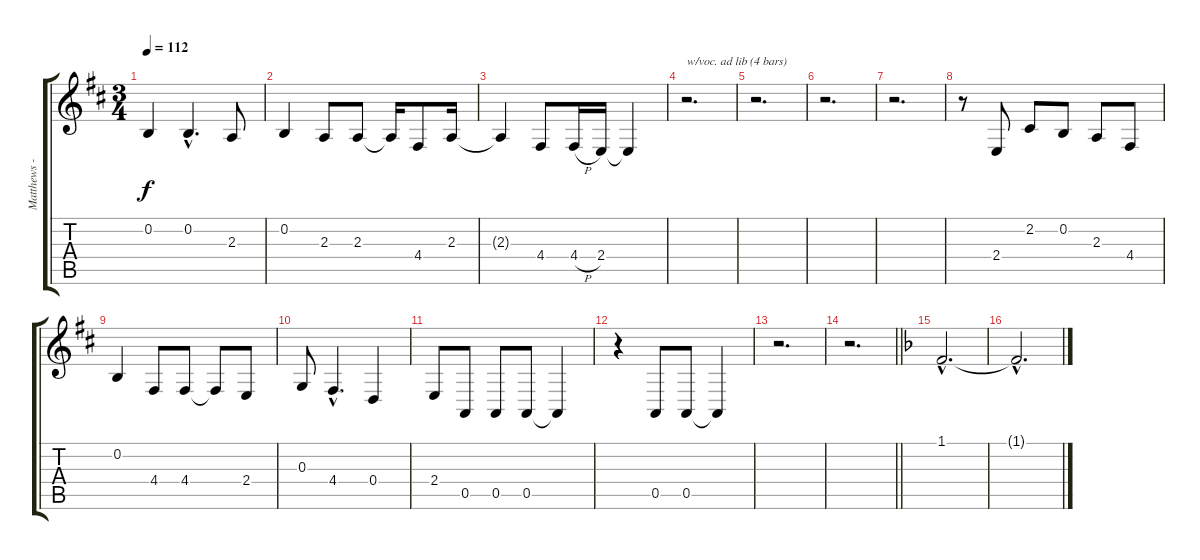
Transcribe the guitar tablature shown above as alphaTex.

\track ("Matthews - Vocals" "Matthews -") {instrument flute}
\staff {score tabs}
\tuning (E4 B3 G3 D3 A2 E2) {hide}
\ts (3 4)
\tempo 112
\clef g2
\ks bminor
0.2.4{dy f} 0.2{hac}.4{d} 2.3.8 |
0.2.4 2.3.8 2.3.8 2.3{t}.16 4.4.8 2.3.16 |
2.3{t}.4 4.4.8 4.4{h}.16 2.4.16 2.4{t}.4 |
r.2{d txt "w/voc. ad lib (4 bars)"} |
r.2{d} |
r.2{d} |
r.2{d} |
r.8 2.4.8 2.2.8 0.2.8 2.3.8 4.4.8 |
0.2.4 4.4.8 4.4.8 4.4{t}.8 2.4.8 |
0.3.8 4.4{hac}.4{d} 0.4.4 |
2.4.8 0.5.8 0.5.8 0.5.8 0.5{t}.4 |
r.4 0.5.8 0.5.8 0.5{t}.4 |
r.2{d} |
\barLineRight lightlight
r.2{d volume 5} |
\ks dminor
1.1{hac}.2{d volume 16} |
1.1{hac t}.2{d}
